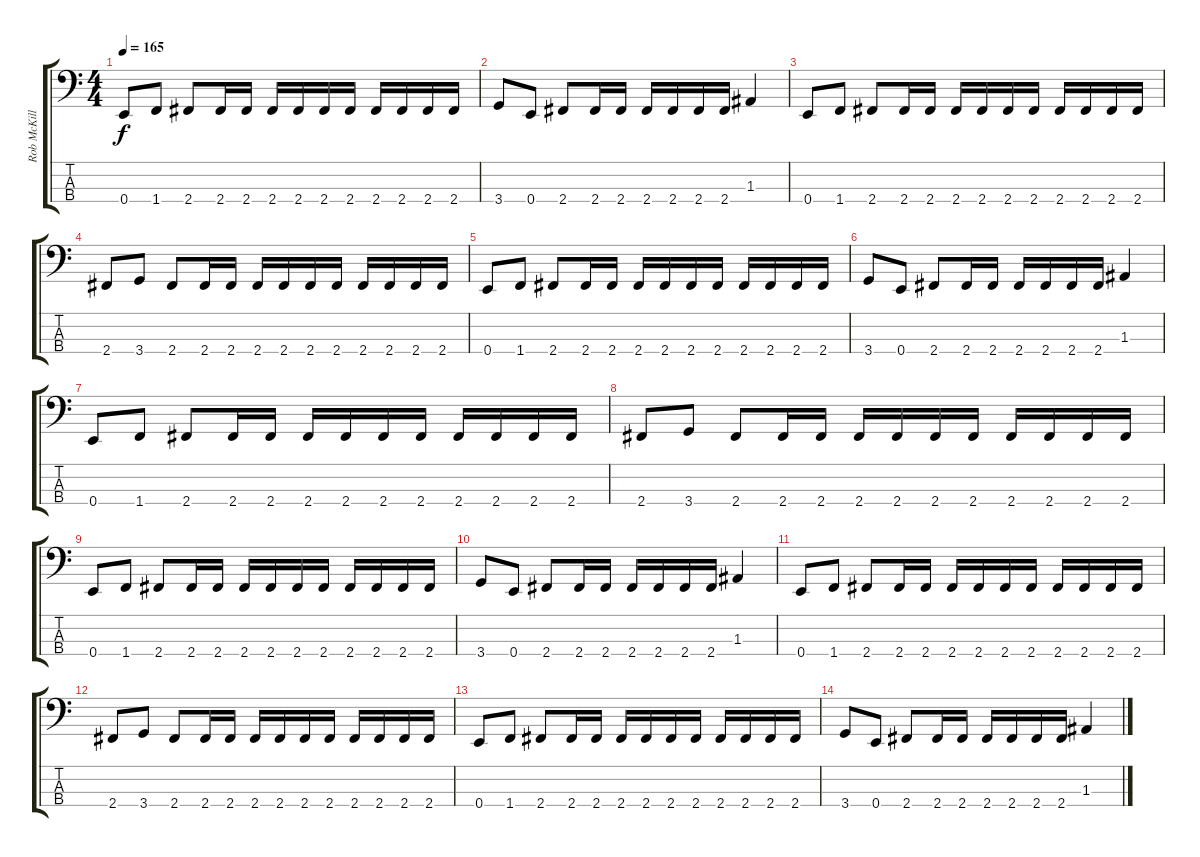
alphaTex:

\track ("Rob McKillop" "Rob McKill") {instrument electricbasspick}
\staff {score tabs}
\tuning (G2 D2 A1 E1) {hide}
\ts (4 4)
\tempo 165
\clef f4
\ks c
0.4.8{dy f} 1.4.8 2.4.8 2.4.16 2.4.16 2.4.16 2.4.16 2.4.16 2.4.16 2.4.16 2.4.16 2.4.16 2.4.16 |
3.4.8 0.4.8 2.4.8 2.4.16 2.4.16 2.4.16 2.4.16 2.4.16 2.4.16 1.3.4 |
0.4.8 1.4.8 2.4.8 2.4.16 2.4.16 2.4.16 2.4.16 2.4.16 2.4.16 2.4.16 2.4.16 2.4.16 2.4.16 |
2.4.8 3.4.8 2.4.8 2.4.16 2.4.16 2.4.16 2.4.16 2.4.16 2.4.16 2.4.16 2.4.16 2.4.16 2.4.16 |
0.4.8 1.4.8 2.4.8 2.4.16 2.4.16 2.4.16 2.4.16 2.4.16 2.4.16 2.4.16 2.4.16 2.4.16 2.4.16 |
3.4.8 0.4.8 2.4.8 2.4.16 2.4.16 2.4.16 2.4.16 2.4.16 2.4.16 1.3.4 |
0.4.8 1.4.8 2.4.8 2.4.16 2.4.16 2.4.16 2.4.16 2.4.16 2.4.16 2.4.16 2.4.16 2.4.16 2.4.16 |
2.4.8 3.4.8 2.4.8 2.4.16 2.4.16 2.4.16 2.4.16 2.4.16 2.4.16 2.4.16 2.4.16 2.4.16 2.4.16 |
0.4.8 1.4.8 2.4.8 2.4.16 2.4.16 2.4.16 2.4.16 2.4.16 2.4.16 2.4.16 2.4.16 2.4.16 2.4.16 |
3.4.8 0.4.8 2.4.8 2.4.16 2.4.16 2.4.16 2.4.16 2.4.16 2.4.16 1.3.4 |
0.4.8 1.4.8 2.4.8 2.4.16 2.4.16 2.4.16 2.4.16 2.4.16 2.4.16 2.4.16 2.4.16 2.4.16 2.4.16 |
2.4.8 3.4.8 2.4.8 2.4.16 2.4.16 2.4.16 2.4.16 2.4.16 2.4.16 2.4.16 2.4.16 2.4.16 2.4.16 |
0.4.8 1.4.8 2.4.8 2.4.16 2.4.16 2.4.16 2.4.16 2.4.16 2.4.16 2.4.16 2.4.16 2.4.16 2.4.16 |
3.4.8 0.4.8 2.4.8 2.4.16 2.4.16 2.4.16 2.4.16 2.4.16 2.4.16 1.3.4
